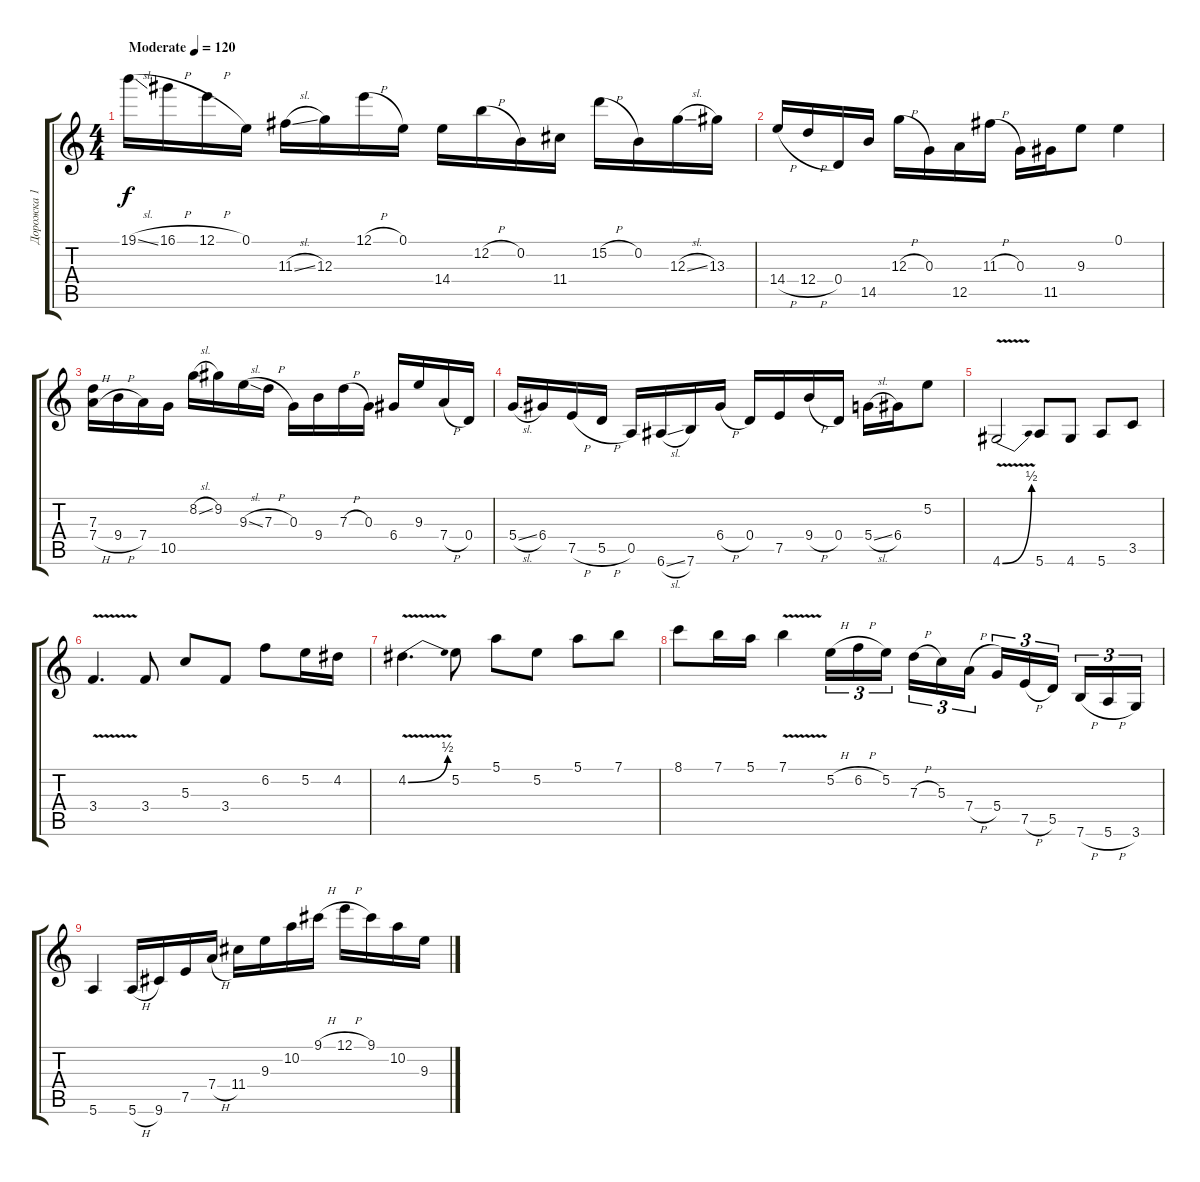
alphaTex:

\track ("Дорожка 1" "Дорожка 1") {instrument distortionguitar}
\staff {score tabs}
\tuning (E4 B3 G3 D3 A2 E2) {hide}
\ts (4 4)
\tempo (120 "Moderate")
\clef g2
\ks c
19.1{sl}.16{dy f instrument distortionguitar} 16.1{h}.16 12.1{h}.16 0.1.16 11.3{sl}.16 12.3.16 12.1{h}.16 0.1.16 14.4.16 12.2{h}.16 0.2.16 11.4.16 15.2{h}.16 0.2.16 12.3{sl}.16 13.3.16 |
14.4{h}.16 12.4{h}.16 0.4.16 14.5.16 12.3{h}.16 0.3.16 12.5.16 11.3{h}.16 0.3.16 11.5.16 9.3.8 0.1.4 |
(7.3 7.4{h}).16 9.4{h}.16 7.4.16 10.5.16 8.2{sl}.16 9.2.16 9.3{sl}.16 7.3{h}.16 0.3.16 9.4.16 7.3{h}.16 0.3.16 6.4.16 9.3.16 7.4{h}.16 0.4.16 |
5.4{sl}.16 6.4.16 7.5{h}.16 5.5{h}.16 0.5.16 6.6{sl}.16 7.6.16 6.4{h}.16 0.4.16 7.5.16 9.4{h}.16 0.4.16 5.4{sl}.16 6.4.16 5.2.8 |
4.6{be (bend 0 0 60 2) v}.2 5.6.8 4.6.8 5.6.8 3.5.8 |
3.4{v}.4{d} 3.4.8 5.3.8 3.4.8 6.2.8 5.2.16 4.2.16 |
4.2{be (bend 0 0 60 2) v}.4{d} 5.2.8 5.1.8 5.2.8 5.1.8 7.1.8 |
8.1.8 7.1.16 5.1.16 7.1{v}.4 5.2{h}.16{tu (3 2)} 6.2{h}.16{tu (3 2)} 5.2.16{tu (3 2) beam splitsecondary} 7.3{h}.16{tu (3 2)} 5.3.16{tu (3 2)} 7.4{h}.16{tu (3 2)} 5.4.16{tu (3 2)} 7.5{h}.16{tu (3 2)} 5.5.16{tu (3 2) beam splitsecondary} 7.6{h}.16{tu (3 2)} 5.6{h}.16{tu (3 2)} 3.6.16{tu (3 2)} |
5.6.4 5.6{h}.16 9.6.16 7.5.16 7.4{h}.16 11.4.16 9.3.16 10.2.16 9.1{h}.16 12.1{h}.16 9.1.16 10.2.16 9.3.16
